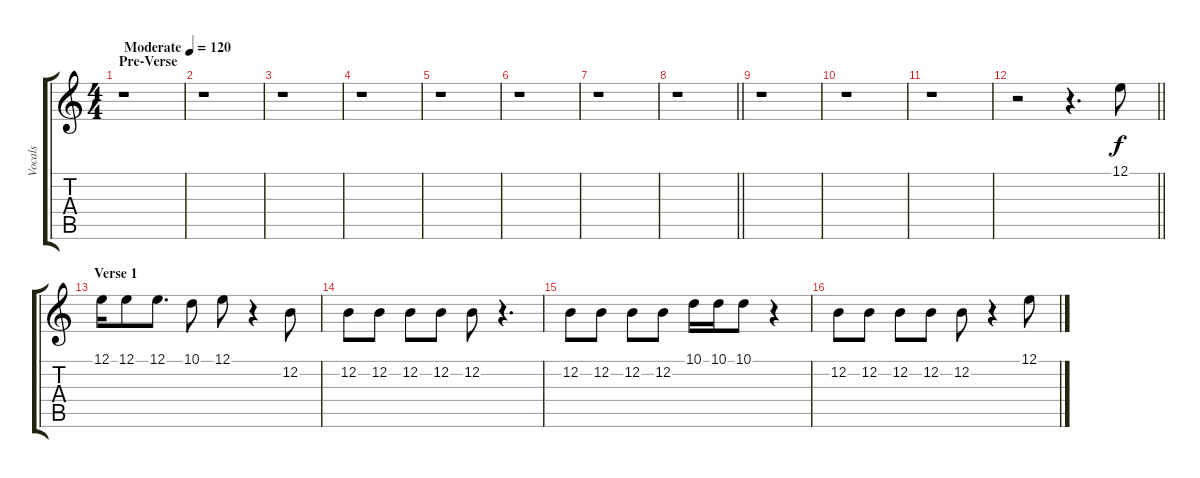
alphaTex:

\track ("Vocals" "Vocals") {instrument lead6voice}
\staff {score tabs}
\tuning (E4 B3 G3 D3 A2 E2) {hide}
\ts (4 4)
\section ("" "Pre-Verse")
\tempo (120 "Moderate")
\clef g2
\ks c
r.1{dy f instrument lead6voice} |
r.1 |
r.1 |
r.1 |
r.1 |
r.1 |
r.1 |
\barLineRight lightlight
r.1 |
r.1 |
r.1 |
r.1 |
\barLineRight lightlight
r.2 r.4{d} 12.1.8 |
\section ("" "Verse 1")
12.1.16 12.1.8 12.1.8{d} 10.1.8 12.1.8 r.4 12.2.8 |
12.2.8 12.2.8 12.2.8 12.2.8 12.2.8 r.4{d} |
12.2.8 12.2.8 12.2.8 12.2.8 10.1.16 10.1.16 10.1.8 r.4 |
12.2.8 12.2.8 12.2.8 12.2.8 12.2.8 r.4 12.1.8
